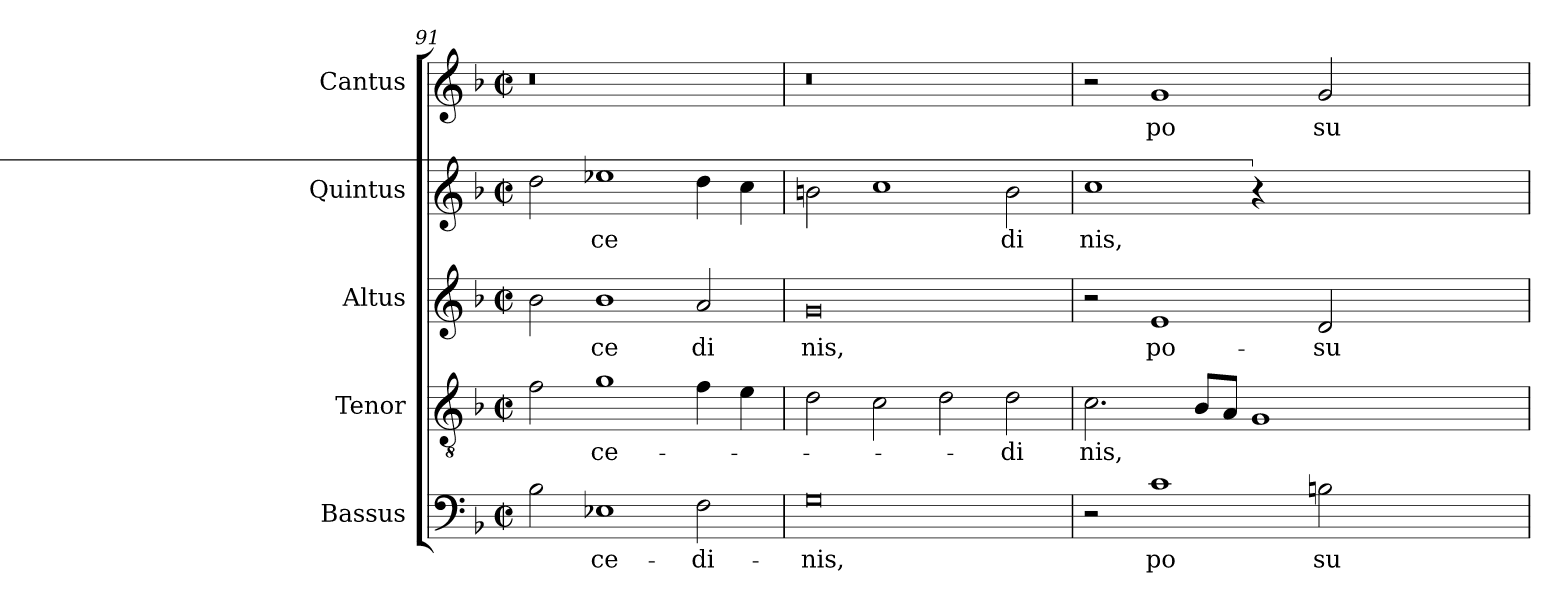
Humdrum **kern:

**kern	**text	**kern	**text	**kern	**text	**kern	**text	**kern	**text
*part5	*part5	*part4	*part4	*part3	*part3	*part2	*part2	*part1	*part1
*staff5	*staff5	*staff4	*staff4	*staff3	*staff3	*staff2	*staff2	*staff1	*staff1
*I"Bassus	*	*I"Tenor	*	*I"Altus	*	*I"Quintus	*	*I"Cantus	*
*clefF4	*	*clefGv2	*	*clefG2	*	*clefG2	*	*clefG2	*
*k[b-]	*	*k[b-]	*	*k[b-]	*	*k[b-]	*	*k[b-]	*
*F:	*	*F:	*	*F:	*	*F:	*	*F:	*
*M2/2	*	*M2/2	*	*M2/2	*	*M2/2	*	*M2/2	*
*met(c|)	*	*met(c|)	*	*met(c|)	*	*met(c|)	*	*met(c|)	*
=91	=91	=91	=91	=91	=91	=91	=91	=91	=91
2B-\	.	2f\	.	2b-\	.	2dd\	.	0r	.
!	!LO:LY:b:cj	!	!LO:LY:b:cj	!	!LO:LY:b:cj	!	!LO:LY:b:cj	!	!
1E-X	-ce-	1g	-ce-	1b-	ce	1ee-	ce	.	.
!	!LO:LY:b:cj	!	!	!	!LO:LY:b:cj	!	!	!	!
2F\	-di-	4f\	.	2a/	di	4dd\	.	.	.
.	.	4e\	.	.	.	4cc\	.	.	.
!!LO:LB:g=z
=92	=92	=92	=92	=92	=92	=92	=92	=92	=92
!	!LO:LY:b:cj	!	!	!	!LO:LY:b:cj	!	!	!	!
0G	-nis,	2d\	.	0g	nis,	2b\	.	0r	.
.	.	2c\	.	.	.	1cc	.	.	.
.	.	2d\	.	.	.	.	.	.	.
!	!	!	!LO:LY:b:cj	!	!	!	!LO:LY:b:cj	!	!
.	.	2d\	-di	.	.	2b\	di	.	.
=93	=93	=93	=93	=93	=93	=93	=93	=93	=93
!	!	!	!LO:LY:b	!	!	!	!LO:LY:b:cj	!	!
2r	.	2.c\	nis,	2r	.	1cc	nis,	2r	.
!	!LO:LY:b:cj	!	!	!	!LO:LY:b:cj	!	!	!	!LO:LY:b:cj
1c	po	.	.	1e	po-	.	.	1g	po
.	.	8B-/L	.	.	.	.	.	.	.
.	.	8A/J	.	.	.	.	.	.	.
!	!	!	!	!	!	!LO:N:vis=1	!	!	!
.	.	1G	.	.	.	4%9r	.	.	.
!	!LO:LY:b:cj	!	!	!	!LO:LY:b:cj	!	!	!	!LO:LY:b:cj
2B\	su	.	.	2d/	-su-	.	.	2g/	su
1ryy	.	1ryy	.	1ryy	.	.	.	1ryy	.
4ryy	.	4ryy	.	4ryy	.	.	.	4ryy	.
=	=	=	=	=	=	=	=	=	=
*-	*-	*-	*-	*-	*-	*-	*-	*-	*-
